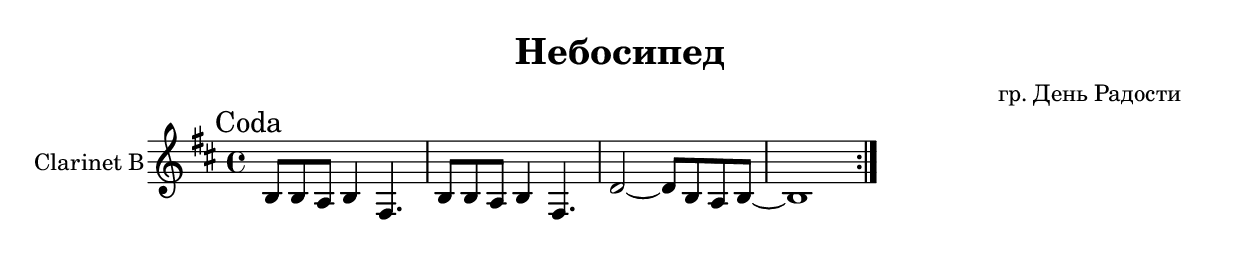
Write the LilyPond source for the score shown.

\version "2.16.4"

\header {
  title = "Небосипед"
  composer = "гр. День Радости"
}


Riff = {
  \key a \minor
  \mark "Coda"
  \repeat volta 2{
    \relative c'{a8 a g a4 e4. | a8 a g a4 e4. |}
    \relative c'{c2~c8 a8 g a~ | a1 |}
  }
}


<<
  \new Staff{
    \clef treble
    \set Staff.instrumentName = "Clarinet B"
    \time 4/4
    \transpose bes c'{
      \Riff
    }
  }
>>
